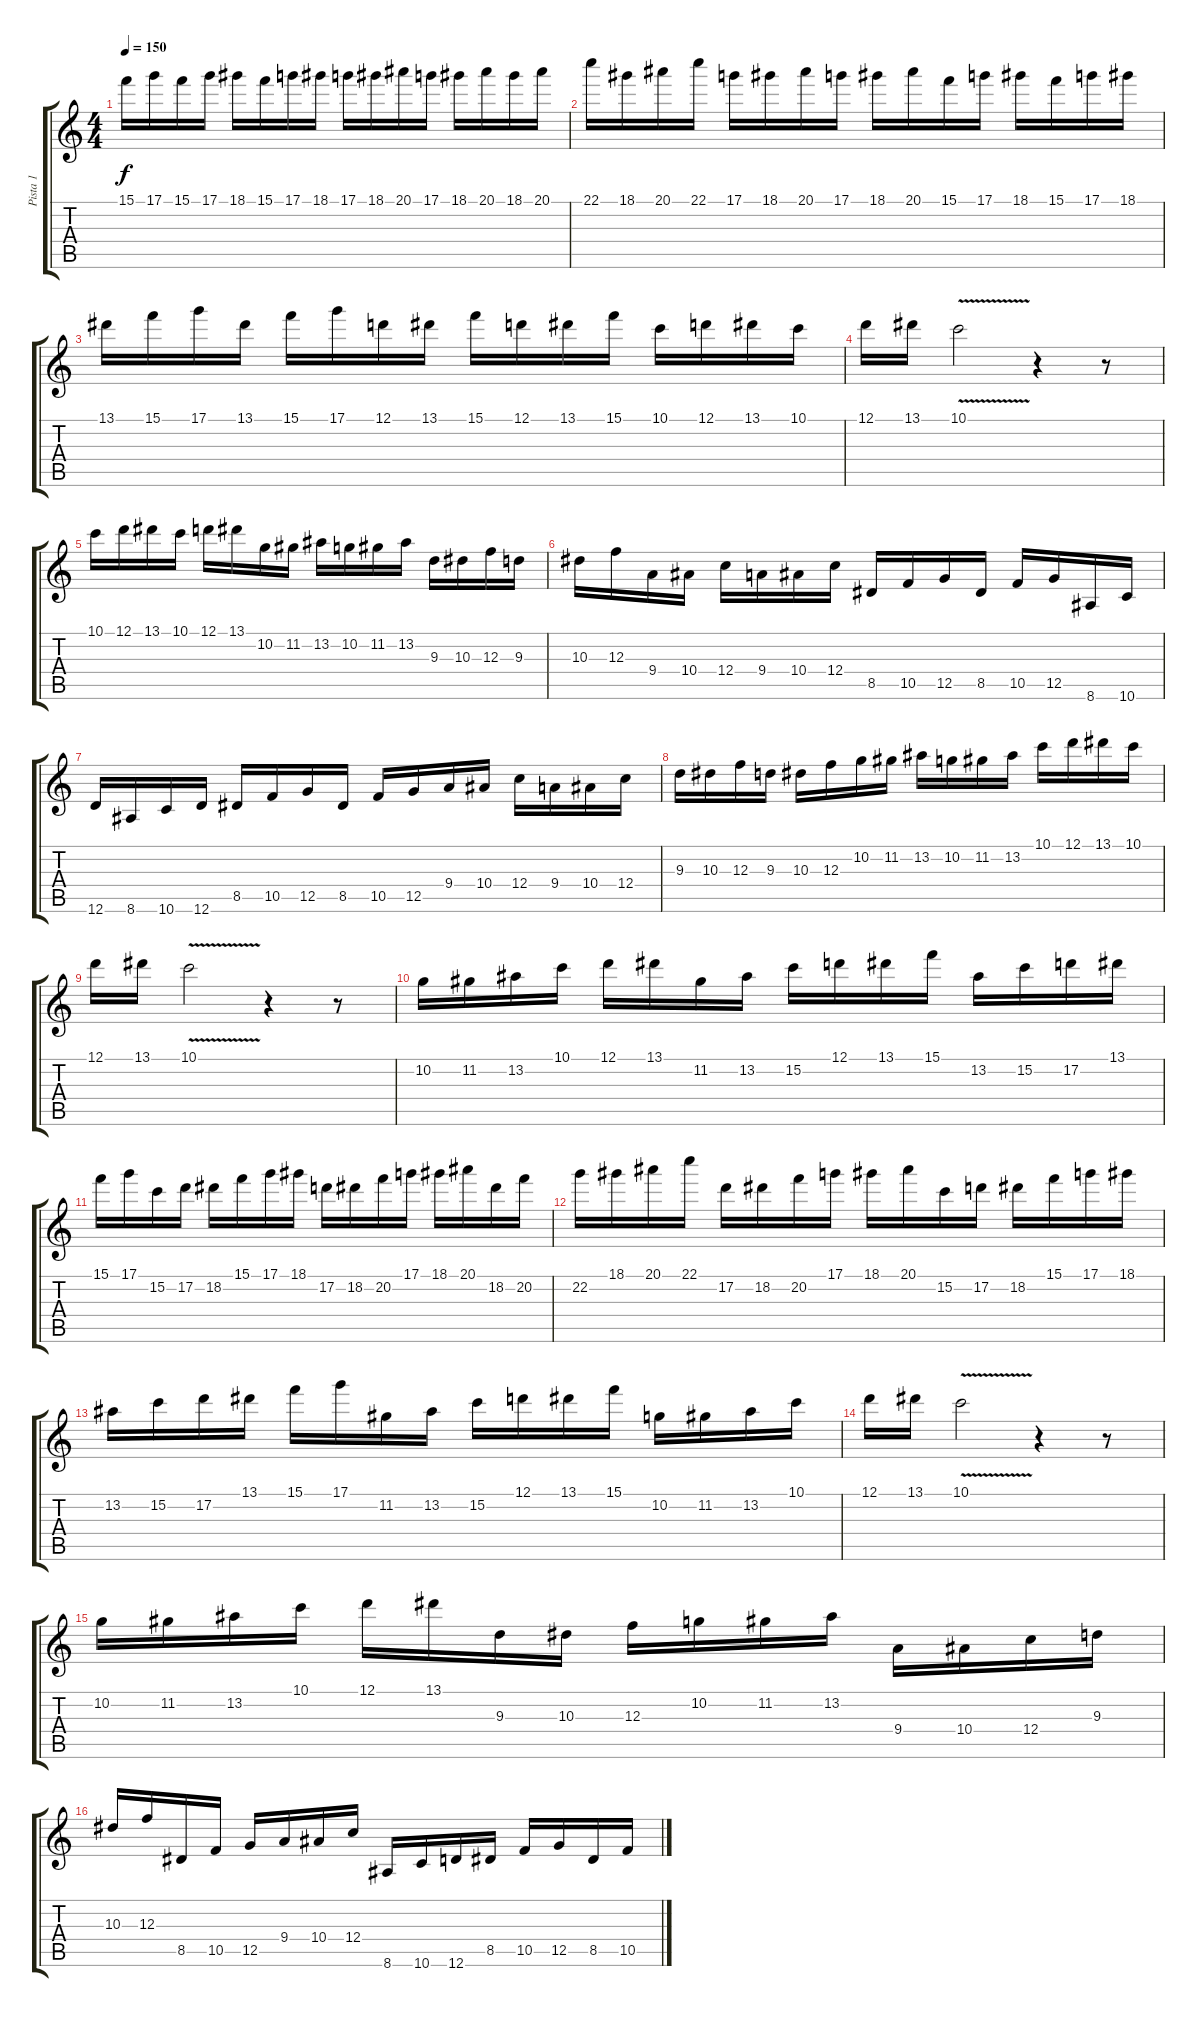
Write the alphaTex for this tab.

\track ("Pista 1" "Pista 1") {instrument distortionguitar}
\staff {score tabs}
\tuning (D4 A3 F3 C3 G2 D2) {hide}
\ts (4 4)
\tempo 150
\clef g2
\ks c
15.1.16{dy f} 17.1.16 15.1.16 17.1.16 18.1.16 15.1.16 17.1.16 18.1.16 17.1.16 18.1.16 20.1.16 17.1.16 18.1.16 20.1.16 18.1.16 20.1.16 |
22.1.16 18.1.16 20.1.16 22.1.16 17.1.16 18.1.16 20.1.16 17.1.16 18.1.16 20.1.16 15.1.16 17.1.16 18.1.16 15.1.16 17.1.16 18.1.16 |
13.1.16 15.1.16 17.1.16 13.1.16 15.1.16 17.1.16 12.1.16 13.1.16 15.1.16 12.1.16 13.1.16 15.1.16 10.1.16 12.1.16 13.1.16 10.1.16 |
12.1.16 13.1.16 10.1{v}.2 r.4 r.8 |
10.1.16 12.1.16 13.1.16 10.1.16 12.1.16 13.1.16 10.2.16 11.2.16 13.2.16 10.2.16 11.2.16 13.2.16 9.3.16 10.3.16 12.3.16 9.3.16 |
10.3.16 12.3.16 9.4.16 10.4.16 12.4.16 9.4.16 10.4.16 12.4.16 8.5.16 10.5.16 12.5.16 8.5.16 10.5.16 12.5.16 8.6.16 10.6.16 |
12.6.16 8.6.16 10.6.16 12.6.16 8.5.16 10.5.16 12.5.16 8.5.16 10.5.16 12.5.16 9.4.16 10.4.16 12.4.16 9.4.16 10.4.16 12.4.16 |
9.3.16 10.3.16 12.3.16 9.3.16 10.3.16 12.3.16 10.2.16 11.2.16 13.2.16 10.2.16 11.2.16 13.2.16 10.1.16 12.1.16 13.1.16 10.1.16 |
12.1.16 13.1.16 10.1{v}.2 r.4 r.8 |
10.2.16 11.2.16 13.2.16 10.1.16 12.1.16 13.1.16 11.2.16 13.2.16 15.2.16 12.1.16 13.1.16 15.1.16 13.2.16 15.2.16 17.2.16 13.1.16 |
15.1.16 17.1.16 15.2.16 17.2.16 18.2.16 15.1.16 17.1.16 18.1.16 17.2.16 18.2.16 20.2.16 17.1.16 18.1.16 20.1.16 18.2.16 20.2.16 |
22.2.16 18.1.16 20.1.16 22.1.16 17.2.16 18.2.16 20.2.16 17.1.16 18.1.16 20.1.16 15.2.16 17.2.16 18.2.16 15.1.16 17.1.16 18.1.16 |
13.2.16 15.2.16 17.2.16 13.1.16 15.1.16 17.1.16 11.2.16 13.2.16 15.2.16 12.1.16 13.1.16 15.1.16 10.2.16 11.2.16 13.2.16 10.1.16 |
12.1.16 13.1.16 10.1{v}.2 r.4 r.8 |
10.2.16 11.2.16 13.2.16 10.1.16 12.1.16 13.1.16 9.3.16 10.3.16 12.3.16 10.2.16 11.2.16 13.2.16 9.4.16 10.4.16 12.4.16 9.3.16 |
10.3.16 12.3.16 8.5.16 10.5.16 12.5.16 9.4.16 10.4.16 12.4.16 8.6.16 10.6.16 12.6.16 8.5.16 10.5.16 12.5.16 8.5.16 10.5.16
